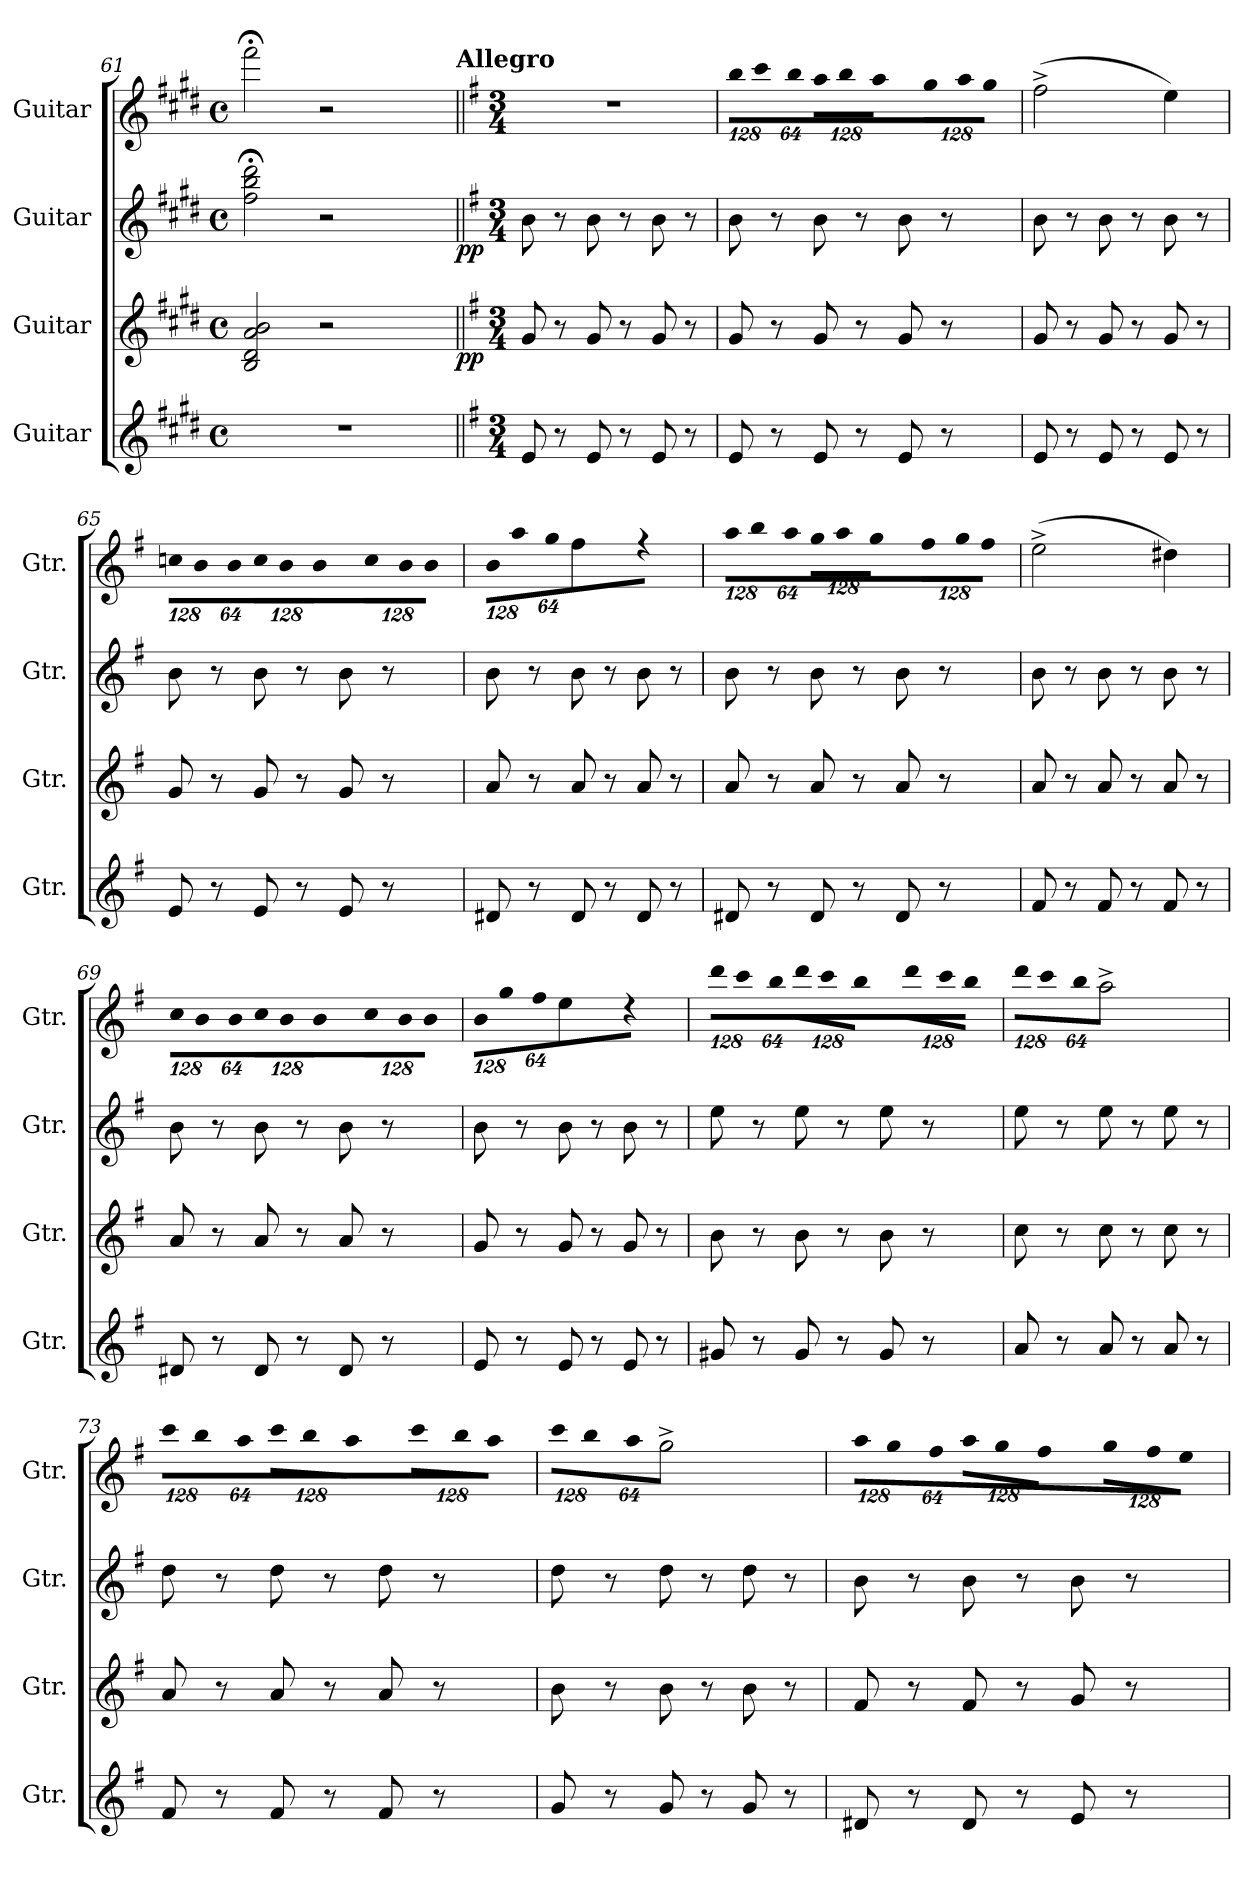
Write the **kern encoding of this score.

**kern	**kern	**dynam	**kern	**dynam	**kern
*part4	*part3	*part3	*part2	*part2	*part1
*staff4	*staff3	*staff3	*staff2	*staff2	*staff1
*I"Guitar	*I"Guitar	*	*I"Guitar	*	*I"Guitar
*I'Gtr.	*I'Gtr.	*	*I'Gtr.	*	*I'Gtr.
*clefG2	*clefG2	*	*clefG2	*	*clefG2
*ITrd7c12	*ITrd7c12	*	*ITrd7c12	*	*ITrd7c12
*k[f#c#g#d#]	*k[f#c#g#d#]	*	*k[f#c#g#d#]	*	*k[f#c#g#d#]
*E:	*E:	*	*E:	*	*E:
*M4/4	*M4/4	*	*M4/4	*	*M4/4
*met(c)	*met(c)	*	*met(c)	*	*met(c)
=61	=61	=61	=61	=61	=61
*	*^	*	*^	*	*^
1r	2BBi/ 2D#i 2Ai 2Bi	2ryy	.	2f#i\; 2bi; 2dd#i;	2ryy	.	2ff#;i\	2ryy
.	2r	4ryy	.	2r	4ryy	.	2r	4ryy
.	.	8ryy	.	.	8ryy	.	.	8ryy
.	.	16ryy	.	.	16ryy	.	.	16ryy
.	.	32ryy	.	.	32ryy	.	.	32ryy
.	.	64ryy	.	.	64ryy	.	.	64ryy
.	.	128...ryy	.	.	128...ryy	.	.	128...ryy
*	*	*	*	*	*	*	*MM120	*
!	!	!	!	!	!	!	!	!LO:TX:a:B:t=Allegro
.	.	1024ryy	pp	.	1024ryy	pp	.	1024ryy
*	*v	*v	*	*	*	*	*v	*v
*	*	*	*v	*v	*	*
=62||	=62||	=62||	=62||	=62||	=62||
*k[f#]	*k[f#]	*	*k[f#]	*	*k[f#]
*G:	*G:	*	*G:	*	*G:
*M3/4	*M3/4	*	*M3/4	*	*M3/4
*	*^	*	*^	*	*^
!	!	!	!	!	!	!	!LO:N:vis=1	!
*	*v	*v	*	*	*	*	*v	*v
*	*	*	*v	*v	*	*
8Ei/	8Gi/	.	8Bi\	.	2.r
8r	8r	.	8r	.	.
8Ei/	8Gi/	.	8Bi\	.	.
8r	8r	.	8r	.	.
8Ei/	8Gi/	.	8Bi\	.	.
8r	8r	.	8r	.	.
!!LO:LB:g=z
=63	=63	=63	=63	=63	=63
*	*	*	*	*	*Xbrackettup
!	!	!	!	!	!LO:N:vis=8
8Ei/	8Gi/	.	8Bi\	.	1024%85bi\L
!	!	!	!	!	!LO:N:vis=8
.	.	.	.	.	1024%85cci\
8r	8r	.	8r	.	.
!	!	!	!	!	!LO:N:vis=8
.	.	.	.	.	512%43bi\J
!	!	!	!	!	!LO:N:vis=8
8Ei/	8Gi/	.	8Bi\	.	1024%85ai\L
!	!	!	!	!	!LO:N:vis=8
.	.	.	.	.	1024%85bi\
8r	8r	.	8r	.	.
!	!	!	!	!	!LO:N:vis=8
.	.	.	.	.	512%43ai\J
!	!	!	!	!	!LO:N:vis=8
8Ei/	8Gi/	.	8Bi\	.	1024%85gi\L
!	!	!	!	!	!LO:N:vis=8
.	.	.	.	.	1024%85ai\
8r	8r	.	8r	.	.
!	!	!	!	!	!LO:N:vis=8
.	.	.	.	.	512%43gi\J
=64	=64	=64	=64	=64	=64
8Ei/	8Gi/	.	8Bi\	.	(2f#^i\
8r	8r	.	8r	.	.
8Ei/	8Gi/	.	8Bi\	.	.
8r	8r	.	8r	.	.
8Ei/	8Gi/	.	8Bi\	.	4ei\)
8r	8r	.	8r	.	.
=65	=65	=65	=65	=65	=65
!	!	!	!	!	!LO:N:vis=8
8Ei/	8Gi/	.	8Bi\	.	1024%85cni\L
!	!	!	!	!	!LO:N:vis=8
.	.	.	.	.	1024%85Bi\
8r	8r	.	8r	.	.
!	!	!	!	!	!LO:N:vis=8
.	.	.	.	.	512%43Bi\J
!	!	!	!	!	!LO:N:vis=8
8Ei/	8Gi/	.	8Bi\	.	1024%85ci\L
!	!	!	!	!	!LO:N:vis=8
.	.	.	.	.	1024%85Bi\
8r	8r	.	8r	.	.
!	!	!	!	!	!LO:N:vis=8
.	.	.	.	.	512%43Bi\J
!	!	!	!	!	!LO:N:vis=8
8Ei/	8Gi/	.	8Bi\	.	1024%85ci\L
!	!	!	!	!	!LO:N:vis=8
.	.	.	.	.	1024%85Bi\
8r	8r	.	8r	.	.
!	!	!	!	!	!LO:N:vis=8
.	.	.	.	.	512%43Bi\J
=66	=66	=66	=66	=66	=66
!	!	!	!	!	!LO:N:vis=8
8D#Xi/	8Ai/	.	8Bi\	.	1024%85Bi\L
!	!	!	!	!	!LO:N:vis=8
.	.	.	.	.	1024%85ai\
8r	8r	.	8r	.	.
!	!	!	!	!	!LO:N:vis=8
.	.	.	.	.	512%43gi\J
8D#i/	8Ai/	.	8Bi\	.	4f#i\
8r	8r	.	8r	.	.
8D#i/	8Ai/	.	8Bi\	.	4r
8r	8r	.	8r	.	.
!!LO:PB:g=z
=67	=67	=67	=67	=67	=67
!	!	!	!	!	!LO:N:vis=8
8D#Xi/	8Ai/	.	8Bi\	.	1024%85ai\L
!	!	!	!	!	!LO:N:vis=8
.	.	.	.	.	1024%85bi\
8r	8r	.	8r	.	.
!	!	!	!	!	!LO:N:vis=8
.	.	.	.	.	512%43ai\J
!	!	!	!	!	!LO:N:vis=8
8D#i/	8Ai/	.	8Bi\	.	1024%85gi\L
!	!	!	!	!	!LO:N:vis=8
.	.	.	.	.	1024%85ai\
8r	8r	.	8r	.	.
!	!	!	!	!	!LO:N:vis=8
.	.	.	.	.	512%43gi\J
!	!	!	!	!	!LO:N:vis=8
8D#i/	8Ai/	.	8Bi\	.	1024%85f#i\L
!	!	!	!	!	!LO:N:vis=8
.	.	.	.	.	1024%85gi\
8r	8r	.	8r	.	.
!	!	!	!	!	!LO:N:vis=8
.	.	.	.	.	512%43f#i\J
=68	=68	=68	=68	=68	=68
8F#i/	8Ai/	.	8Bi\	.	(2e^i\
8r	8r	.	8r	.	.
8F#i/	8Ai/	.	8Bi\	.	.
8r	8r	.	8r	.	.
8F#i/	8Ai/	.	8Bi\	.	4d#Xi\)
8r	8r	.	8r	.	.
=69	=69	=69	=69	=69	=69
!	!	!	!	!	!LO:N:vis=8
8D#Xi/	8Ai/	.	8Bi\	.	1024%85ci\L
!	!	!	!	!	!LO:N:vis=8
.	.	.	.	.	1024%85Bi\
8r	8r	.	8r	.	.
!	!	!	!	!	!LO:N:vis=8
.	.	.	.	.	512%43Bi\J
!	!	!	!	!	!LO:N:vis=8
8D#i/	8Ai/	.	8Bi\	.	1024%85ci\L
!	!	!	!	!	!LO:N:vis=8
.	.	.	.	.	1024%85Bi\
8r	8r	.	8r	.	.
!	!	!	!	!	!LO:N:vis=8
.	.	.	.	.	512%43Bi\J
!	!	!	!	!	!LO:N:vis=8
8D#i/	8Ai/	.	8Bi\	.	1024%85ci\L
!	!	!	!	!	!LO:N:vis=8
.	.	.	.	.	1024%85Bi\
8r	8r	.	8r	.	.
!	!	!	!	!	!LO:N:vis=8
.	.	.	.	.	512%43Bi\J
=70	=70	=70	=70	=70	=70
!	!	!	!	!	!LO:N:vis=8
8Ei/	8Gi/	.	8Bi\	.	1024%85Bi\L
!	!	!	!	!	!LO:N:vis=8
.	.	.	.	.	1024%85gi\
8r	8r	.	8r	.	.
!	!	!	!	!	!LO:N:vis=8
.	.	.	.	.	512%43f#i\J
8Ei/	8Gi/	.	8Bi\	.	4ei\
8r	8r	.	8r	.	.
8Ei/	8Gi/	.	8Bi\	.	4r
8r	8r	.	8r	.	.
!!LO:LB:g=z
=71	=71	=71	=71	=71	=71
!	!	!	!	!	!LO:N:vis=8
8G#Xi/	8Bi\	.	8ei\	.	1024%85ddi\L
!	!	!	!	!	!LO:N:vis=8
.	.	.	.	.	1024%85cci\
8r	8r	.	8r	.	.
!	!	!	!	!	!LO:N:vis=8
.	.	.	.	.	512%43bi\J
!	!	!	!	!	!LO:N:vis=8
8G#i/	8Bi\	.	8ei\	.	1024%85ddi\L
!	!	!	!	!	!LO:N:vis=8
.	.	.	.	.	1024%85cci\
8r	8r	.	8r	.	.
!	!	!	!	!	!LO:N:vis=8
.	.	.	.	.	512%43bi\J
!	!	!	!	!	!LO:N:vis=8
8G#i/	8Bi\	.	8ei\	.	1024%85ddi\L
!	!	!	!	!	!LO:N:vis=8
.	.	.	.	.	1024%85cci\
8r	8r	.	8r	.	.
!	!	!	!	!	!LO:N:vis=8
.	.	.	.	.	512%43bi\J
=72	=72	=72	=72	=72	=72
!	!	!	!	!	!LO:N:vis=8
8Ai/	8ci\	.	8ei\	.	1024%85ddi\L
!	!	!	!	!	!LO:N:vis=8
.	.	.	.	.	1024%85cci\
8r	8r	.	8r	.	.
!	!	!	!	!	!LO:N:vis=8
.	.	.	.	.	512%43bi\J
8Ai/	8ci\	.	8ei\	.	2a^i\
8r	8r	.	8r	.	.
8Ai/	8ci\	.	8ei\	.	.
8r	8r	.	8r	.	.
=73	=73	=73	=73	=73	=73
!	!	!	!	!	!LO:N:vis=8
8F#i/	8Ai/	.	8di\	.	1024%85cci\L
!	!	!	!	!	!LO:N:vis=8
.	.	.	.	.	1024%85bi\
8r	8r	.	8r	.	.
!	!	!	!	!	!LO:N:vis=8
.	.	.	.	.	512%43ai\J
!	!	!	!	!	!LO:N:vis=8
8F#i/	8Ai/	.	8di\	.	1024%85cci\L
!	!	!	!	!	!LO:N:vis=8
.	.	.	.	.	1024%85bi\
8r	8r	.	8r	.	.
!	!	!	!	!	!LO:N:vis=8
.	.	.	.	.	512%43ai\J
!	!	!	!	!	!LO:N:vis=8
8F#i/	8Ai/	.	8di\	.	1024%85cci\L
!	!	!	!	!	!LO:N:vis=8
.	.	.	.	.	1024%85bi\
8r	8r	.	8r	.	.
!	!	!	!	!	!LO:N:vis=8
.	.	.	.	.	512%43ai\J
=74	=74	=74	=74	=74	=74
!	!	!	!	!	!LO:N:vis=8
8Gi/	8Bi\	.	8di\	.	1024%85cci\L
!	!	!	!	!	!LO:N:vis=8
.	.	.	.	.	1024%85bi\
8r	8r	.	8r	.	.
!	!	!	!	!	!LO:N:vis=8
.	.	.	.	.	512%43ai\J
8Gi/	8Bi\	.	8di\	.	2g^i\
8r	8r	.	8r	.	.
8Gi/	8Bi\	.	8di\	.	.
8r	8r	.	8r	.	.
!!LO:LB:g=z
=75	=75	=75	=75	=75	=75
!	!	!	!	!	!LO:N:vis=8
8D#Xi/	8F#i/	.	8Bi\	.	1024%85ai\L
!	!	!	!	!	!LO:N:vis=8
.	.	.	.	.	1024%85gi\
8r	8r	.	8r	.	.
!	!	!	!	!	!LO:N:vis=8
.	.	.	.	.	512%43f#i\J
!	!	!	!	!	!LO:N:vis=8
8D#i/	8F#i/	.	8Bi\	.	1024%85ai\L
!	!	!	!	!	!LO:N:vis=8
.	.	.	.	.	1024%85gi\
8r	8r	.	8r	.	.
!	!	!	!	!	!LO:N:vis=8
.	.	.	.	.	512%43f#i\J
!	!	!	!	!	!LO:N:vis=8
8Ei/	8Gi/	.	8Bi\	.	1024%85gi\L
!	!	!	!	!	!LO:N:vis=8
.	.	.	.	.	1024%85f#i\
8r	8r	.	8r	.	.
!	!	!	!	!	!LO:N:vis=8
.	.	.	.	.	512%43ei\J
=	=	=	=	=	=
*-	*-	*-	*-	*-	*-
